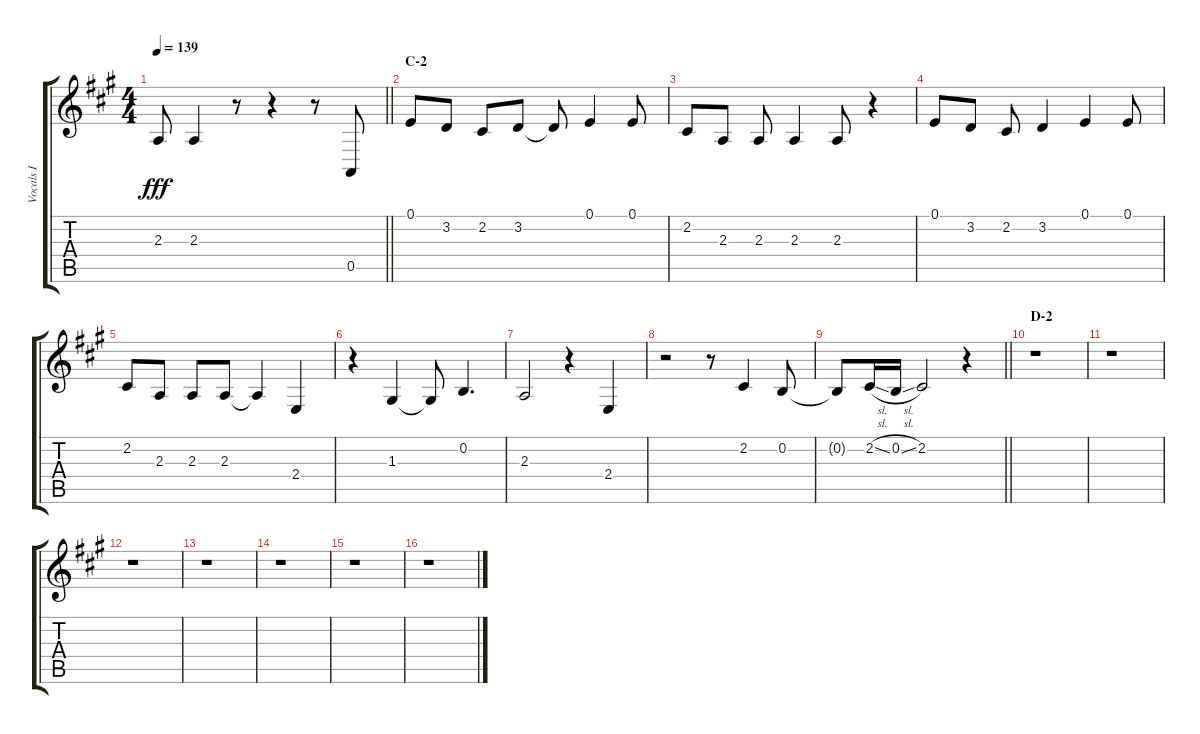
\track ("Vocals I" "Vocals I") {instrument voiceoohs}
\staff {score tabs}
\tuning (E4 B3 G3 D3 A2 E2) {hide}
\ts (4 4)
\tempo 139
\clef g2
\barLineRight lightlight
\ks a
2.3{t}.8{dy fff} 2.3.4 r.8 r.4 r.8 0.5.8 |
\section ("" "C-2")
0.1.8 3.2.8 2.2.8 3.2.8 3.2{t}.8 0.1.4 0.1.8 |
2.2.8 2.3.8 2.3.8 2.3.4 2.3.8 r.4 |
0.1.8 3.2.8 2.2.8 3.2.4 0.1.4 0.1.8 |
2.2.8 2.3.8 2.3.8 2.3.8 2.3{t}.4 2.4.4 |
r.4 1.3.4 1.3{t}.8 0.2.4{d} |
2.3.2 r.4 2.4.4 |
r.2 r.8 2.2.4 0.2.8 |
\barLineRight lightlight
0.2{t}.8 2.2{sl}.16 0.2{sl}.16 2.2.2 r.4 |
\section ("" "D-2")
r.1 |
r.1 |
r.1 |
r.1 |
r.1 |
r.1 |
r.1
